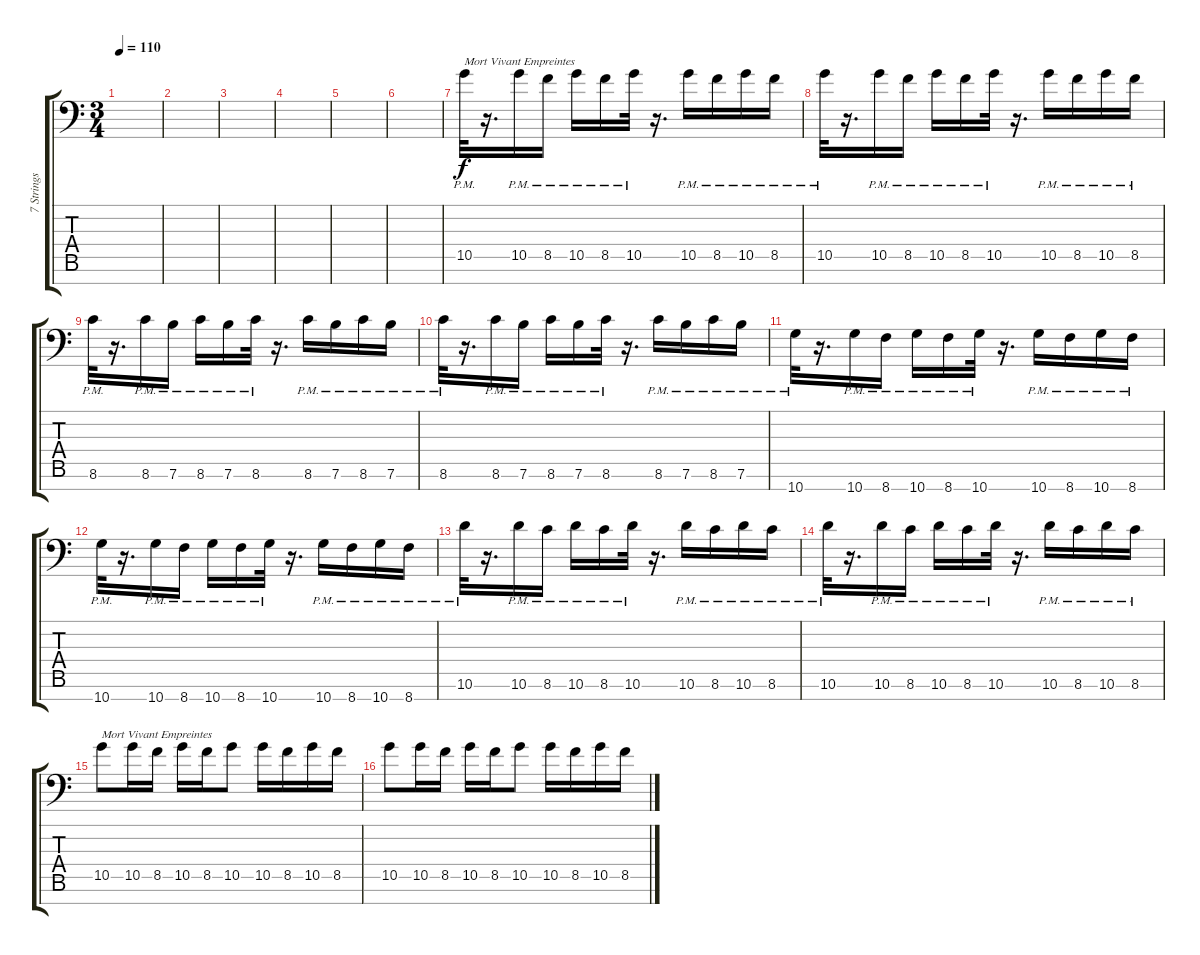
\track ("7 Strings AEADGBE Tuning" "7 Strings ") {instrument distortionguitar}
\staff {score tabs}
\tuning (E4 B3 G3 D3 A2 E2 A1) {hide}
\ts (3 4)
\tempo 110
\clef f4
\ks c
|
|
|
|
|
|
10.5{pm}.32{txt "Mort Vivant Empreintes"} r.16{d} 10.5{pm}.16 8.5{pm}.16 10.5{pm}.16 8.5{pm}.16 10.5{pm}.32 r.16{d} 10.5{pm}.16 8.5{pm}.16 10.5{pm}.16 8.5{pm}.16 |
10.5{pm}.32 r.16{d} 10.5{pm}.16 8.5{pm}.16 10.5{pm}.16 8.5{pm}.16 10.5{pm}.32 r.16{d} 10.5{pm}.16 8.5{pm}.16 10.5{pm}.16 8.5{pm}.16 |
8.6{pm}.32 r.16{d} 8.6{pm}.16 7.6{pm}.16 8.6{pm}.16 7.6{pm}.16 8.6{pm}.32 r.16{d} 8.6{pm}.16 7.6{pm}.16 8.6{pm}.16 7.6{pm}.16 |
8.6{pm}.32 r.16{d} 8.6{pm}.16 7.6{pm}.16 8.6{pm}.16 7.6{pm}.16 8.6{pm}.32 r.16{d} 8.6{pm}.16 7.6{pm}.16 8.6{pm}.16 7.6{pm}.16 |
10.7{pm}.32 r.16{d} 10.7{pm}.16 8.7{pm}.16 10.7{pm}.16 8.7{pm}.16 10.7{pm}.32 r.16{d} 10.7{pm}.16 8.7{pm}.16 10.7{pm}.16 8.7{pm}.16 |
10.7{pm}.32 r.16{d} 10.7{pm}.16 8.7{pm}.16 10.7{pm}.16 8.7{pm}.16 10.7{pm}.32 r.16{d} 10.7{pm}.16 8.7{pm}.16 10.7{pm}.16 8.7{pm}.16 |
10.6{pm}.32 r.16{d} 10.6{pm}.16 8.6{pm}.16 10.6{pm}.16 8.6{pm}.16 10.6{pm}.32 r.16{d} 10.6{pm}.16 8.6{pm}.16 10.6{pm}.16 8.6{pm}.16 |
10.6{pm}.32 r.16{d} 10.6{pm}.16 8.6{pm}.16 10.6{pm}.16 8.6{pm}.16 10.6{pm}.32 r.16{d} 10.6{pm}.16 8.6{pm}.16 10.6{pm}.16 8.6{pm}.16 |
10.5.8{txt "Mort Vivant Empreintes"} 10.5.16 8.5.16 10.5.16 8.5.16 10.5.8 10.5.16 8.5.16 10.5.16 8.5.16 |
10.5.8 10.5.16 8.5.16 10.5.16 8.5.16 10.5.8 10.5.16 8.5.16 10.5.16 8.5.16
